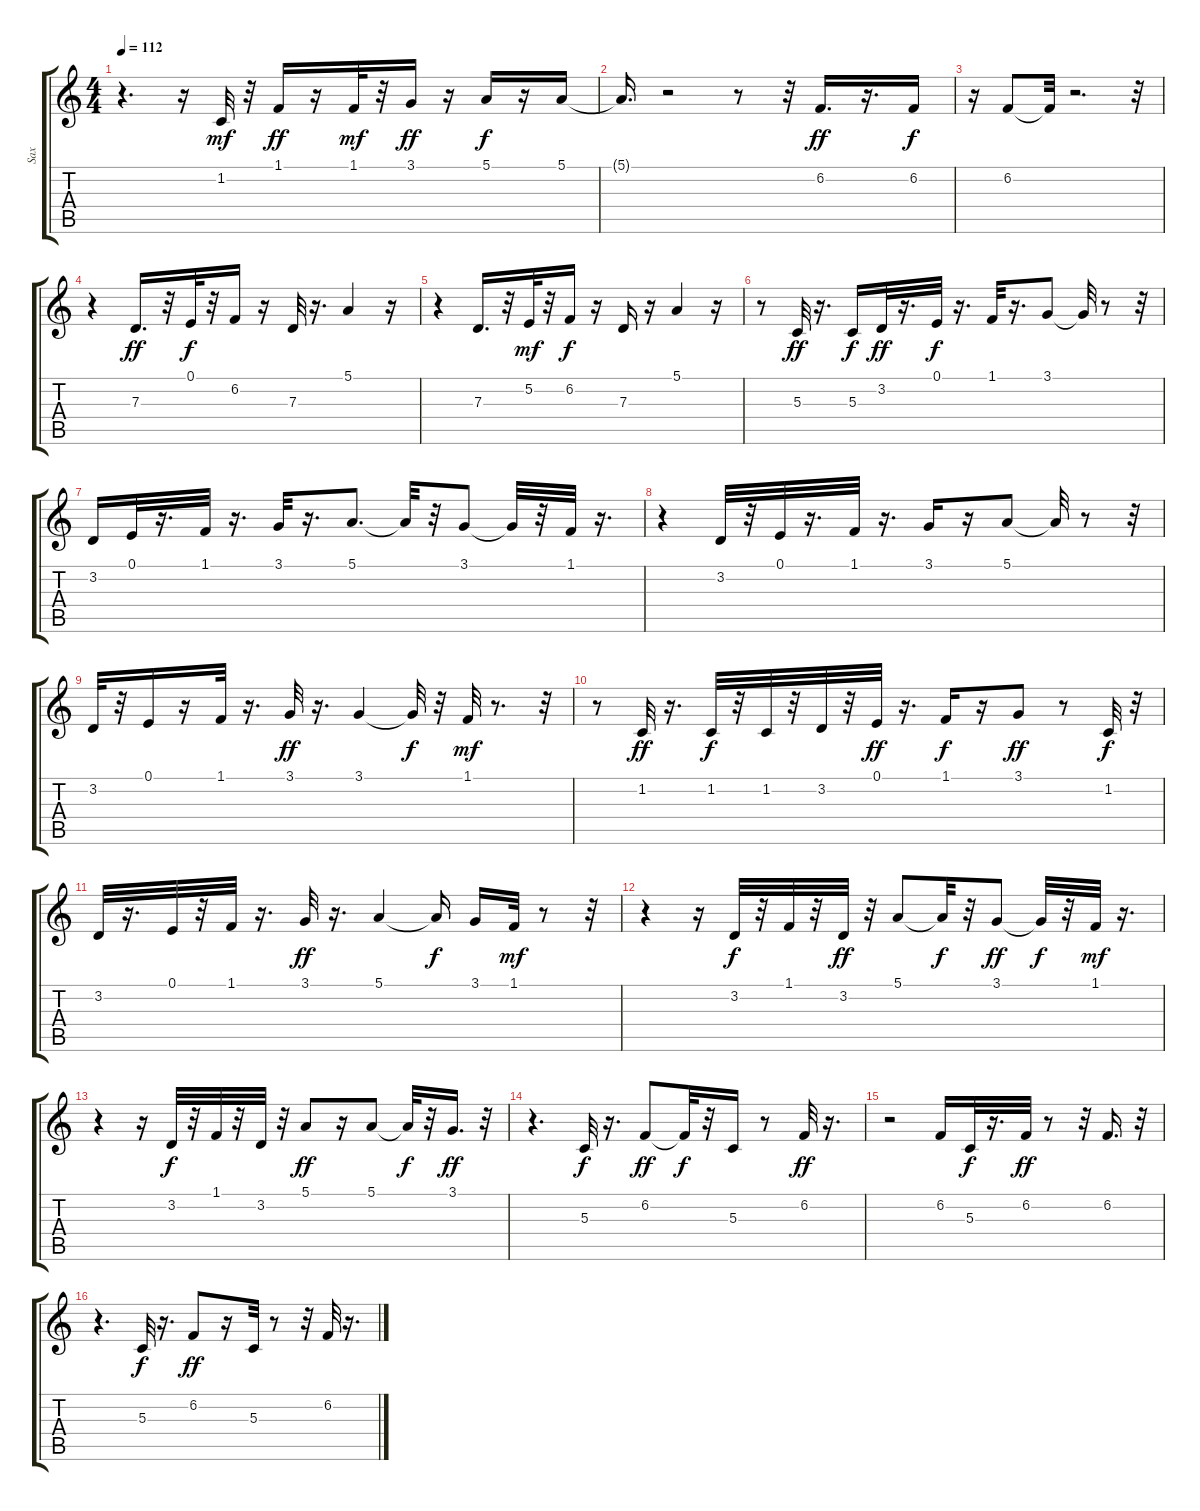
\track ("Sax" "Sax") {instrument tenorsax}
\staff {score tabs}
\tuning (E4 B3 G3 D3 A2 E2) {hide}
\ts (4 4)
\tempo 112
\clef g2
\ks c
r.4{d dy f} r.16 1.2.32{dy mf} r.32 1.1.16{dy ff} r.16 1.1.32{dy mf} r.32 3.1.16{dy ff} r.16 5.1.16{dy f} r.16 5.1.16 |
5.1{t}.16{d} r.2 r.8 r.32 6.2.16{d dy ff} r.16{d} 6.2.16{dy f} |
r.16 6.2.8 6.2{t}.32 r.2{d} r.32 |
r.4 7.3.16{d dy ff} r.32 0.1.32{dy f} r.32 6.2.16 r.16 7.3.32 r.16{d} 5.1.4 r.16 |
r.4 7.3.16{d} r.32 5.2.32{dy mf} r.32 6.2.16{dy f} r.16 7.3.16 r.16 5.1.4 r.16 |
r.8 5.3.32{dy ff} r.16{d} 5.3.16{dy f} 3.2.32{dy ff} r.16{d} 0.1.32{dy f} r.16{d} 1.1.32 r.16{d} 3.1.8 3.1{t}.32 r.8 r.32 |
3.2.16 0.1.32 r.16{d} 1.1.32 r.16{d} 3.1.32 r.16{d} 5.1.8{d} 5.1{t}.32 r.32 3.1.8 3.1{t}.32 r.32 1.1.32 r.16{d} |
r.4 3.2.32 r.32 0.1.32 r.16{d} 1.1.32 r.16{d} 3.1.16 r.16 5.1.8 5.1{t}.32 r.8 r.32 |
3.2.32 r.32 0.1.16 r.16 1.1.32 r.16{d} 3.1.32{dy ff} r.16{d} 3.1.4 3.1{t}.32{dy f} r.32 1.1.32{dy mf} r.8{d} r.32 |
r.8 1.2.32{dy ff} r.16{d} 1.2.32{dy f} r.32 1.2.32 r.32 3.2.32 r.32 0.1.32{dy ff} r.16{d} 1.1.16{dy f} r.16 3.1.8{dy ff} r.8 1.2.32{dy f} r.32 |
3.2.32 r.16{d} 0.1.32 r.32 1.1.32 r.16{d} 3.1.32{dy ff} r.16{d} 5.1.4 5.1{t}.16{dy f} 3.1.16 1.1.32{dy mf} r.8 r.32 |
r.4 r.16 3.2.32{dy f} r.32 1.1.32 r.32 3.2.32{dy ff} r.32 5.1.8 5.1{t}.32{dy f} r.32 3.1.8{dy ff} 3.1{t}.32{dy f} r.32 1.1.32{dy mf} r.16{d} |
r.4 r.16 3.2.32{dy f} r.32 1.1.32 r.32 3.2.32 r.32 5.1.8{dy ff} r.16 5.1.8 5.1{t}.32{dy f} r.32 3.1.16{d dy ff} r.32 |
r.4{d} 5.3.32{dy f} r.16{d} 6.2.8{dy ff} 6.2{t}.32{dy f} r.32 5.3.16 r.8 6.2.32{dy ff} r.16{d} |
r.2 6.2.16 5.3.32{dy f} r.16{d} 6.2.32{dy ff} r.8 r.32 6.2.16{d} r.32 |
r.4{d} 5.3.32{dy f} r.16{d} 6.2.8{dy ff} r.16 5.3.32 r.8 r.32 6.2.32 r.16{d}
